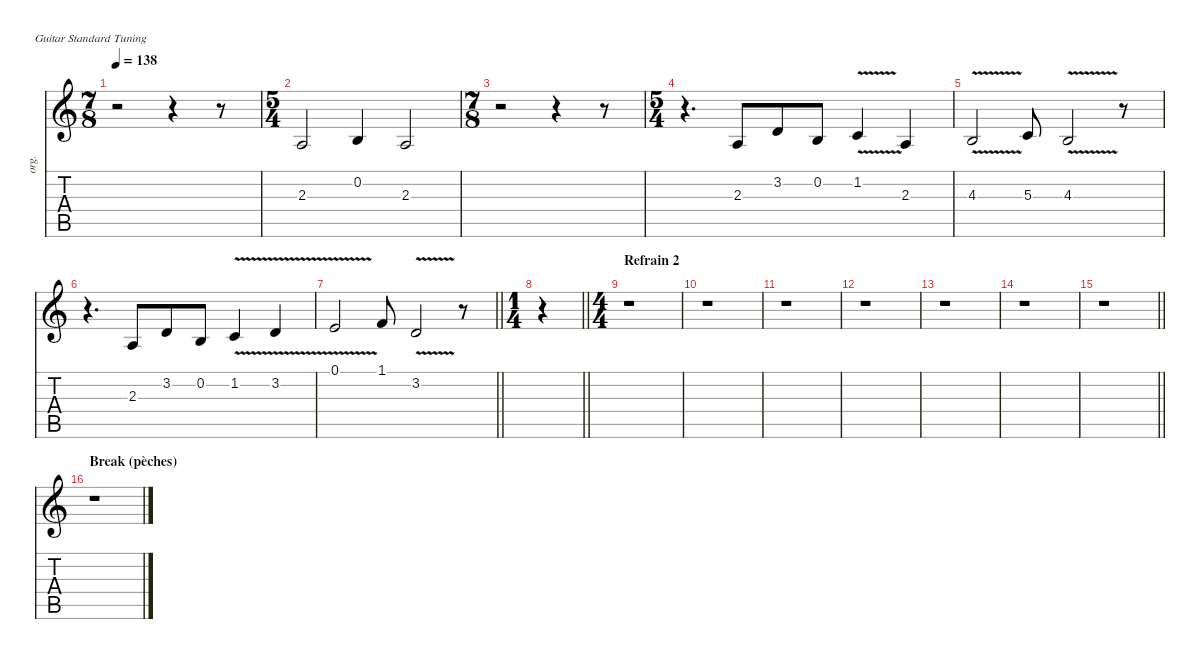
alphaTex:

\defaultSystemsLayout 4
\hideDynamics
\bracketExtendMode nobrackets
\track ("Chant" "org.") {mute instrument drawbarorgan}
\staff {score tabs}
\tuning (E4 B3 G3 D3 A2 E2)
\voice
\ts (7 8)
\beaming (8 3 2 2)
\tempo 138
\clef g2
\ks aminor
r.2{dy f beam Down} r.4{beam Down} r.8{beam Down} |
\ts (5 4)
\beaming (8 6 4)
2.3.2{beam Up} 0.2.4{beam Up} 2.3.2{beam Up} |
\ts (7 8)
\beaming (8 6 4)
r.2{beam Down} r.4{beam Down} r.8{beam Down} |
\ts (5 4)
\beaming (8 6 4)
r.4{d beam Down} 2.3.8{beam Up} 3.2.8{beam Up} 0.2.8{beam Up} 1.2{v}.4{beam Up} 2.3.4{beam Up} |
4.3{v}.2{beam Up} 5.3.8{beam Up} 4.3{v}.2{beam Up} r.8{beam Up} |
r.4{d beam Down} 2.3.8{beam Up} 3.2.8{beam Up} 0.2.8{beam Up} 1.2{v}.4{beam Up} 3.2{v}.4{beam Up} |
\barLineRight lightlight
0.1{v}.2{beam Up} 1.1.8{beam Up} 3.2{v}.2{beam Up} r.8{beam Up} |
\ts (1 4)
\beaming (8 2)
\barLineRight lightlight
r.4{beam Up} |
\ts (4 4)
\beaming (8 2 2 2 2)
\section ("" "Refrain 2")
r.1{beam Down} |
r.1{beam Down} |
r.1{beam Down} |
r.1{beam Down} |
r.1{beam Down} |
r.1{beam Down} |
\barLineRight lightlight
r.1{beam Down} |
\section ("" "Break (pèches)")
r.1{beam Down}
\voice
\clef g2
\ottava regular
\simile none
\ks aminor
|
|
|
|
|
|
\barLineRight lightlight
|
\barLineRight lightlight
r.4{dy mf beam Down} |
|
|
|
|
|
|
\barLineRight lightlight
|
